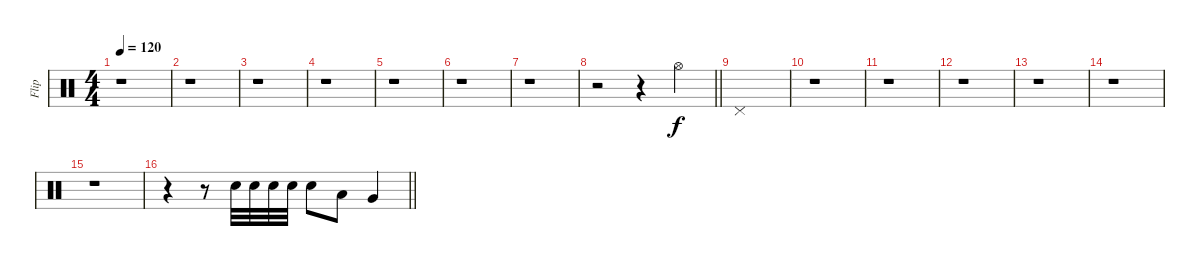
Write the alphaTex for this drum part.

\track ("Flip" "Flip") {instrument percussion}
\staff {score}
\articulation defaults
\ts (4 4)
\tempo 120
\clef neutral
\ks c
r.1{dy f} |
r.1 |
r.1 |
r.1 |
r.1 |
r.1 |
r.1 |
\barLineRight lightlight
r.2 r.4 "Hi-Hat (open)".4 |
"Pedal Hi-Hat (hit)".1 |
r.1 |
r.1 |
r.1 |
r.1 |
r.1 |
r.1 |
\barLineRight lightlight
r.4 r.8 "Snare (hit) 2".32{beam merge} "Snare (hit) 2".32{beam merge} "Snare (hit) 2".32{beam merge} "Snare (hit) 2".32{beam split} "Snare (hit) 2".8{beam merge} "Low Tom (hit)".8 "Very Low Tom (hit)".4
